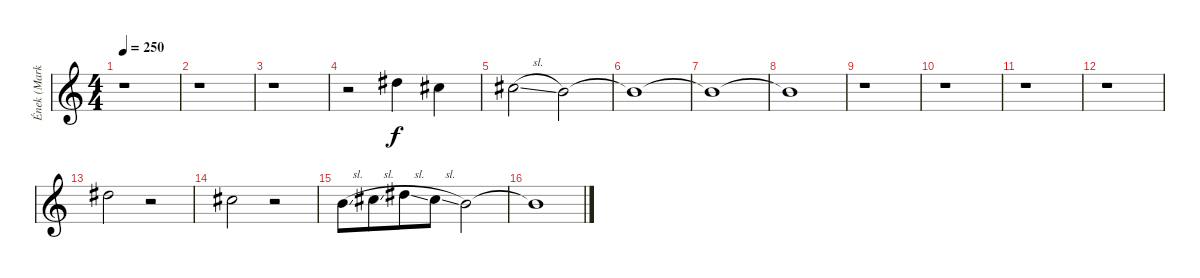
\track ("Ének (Mark Boals)" "Ének (Mark") {instrument tenorsax}
\staff {score}
\tuning (E4 B3 G3 D3 A2 E2) {hide}
\ts (4 4)
\tempo 250
\clef g2
\ks c
r.1{dy f} |
r.1 |
r.1 |
r.2 11.1.4 9.1.4 |
9.1{sl}.2 7.1.2 |
7.1{t}.1 |
7.1{t}.1 |
7.1{t}.1 |
r.1 |
r.1 |
r.1 |
r.1 |
11.1.2 r.2 |
9.1.2 r.2 |
7.1{sl}.8 9.1{sl}.8{beam merge} 11.1{sl}.8 9.1{sl}.8 7.1.2 |
7.1{t}.1
